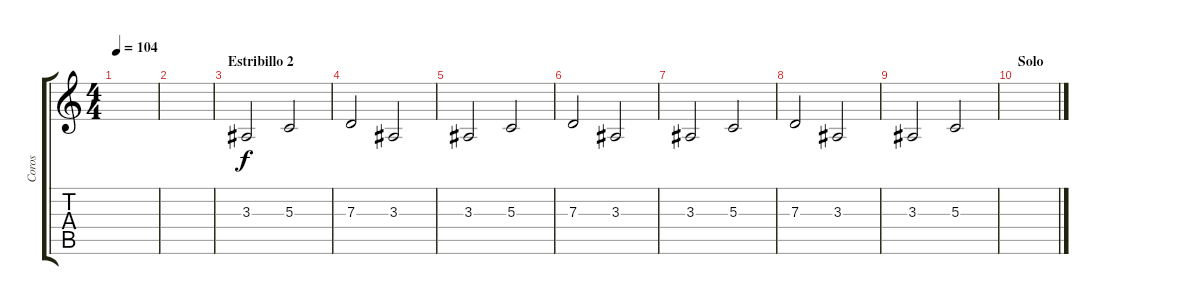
\track ("Coros" "Coros") {instrument synthstrings1}
\staff {score tabs}
\tuning (E4 B3 G3 D3 A2 E2) {hide}
\ts (4 4)
\tempo 104
\clef g2
\ks c
|
|
\section ("" "Estribillo 2")
3.3.2 5.3.2 |
7.3.2 3.3.2 |
3.3.2 5.3.2 |
7.3.2 3.3.2 |
3.3.2 5.3.2 |
7.3.2 3.3.2 |
3.3.2 5.3.2 |
\section ("" "Solo")
